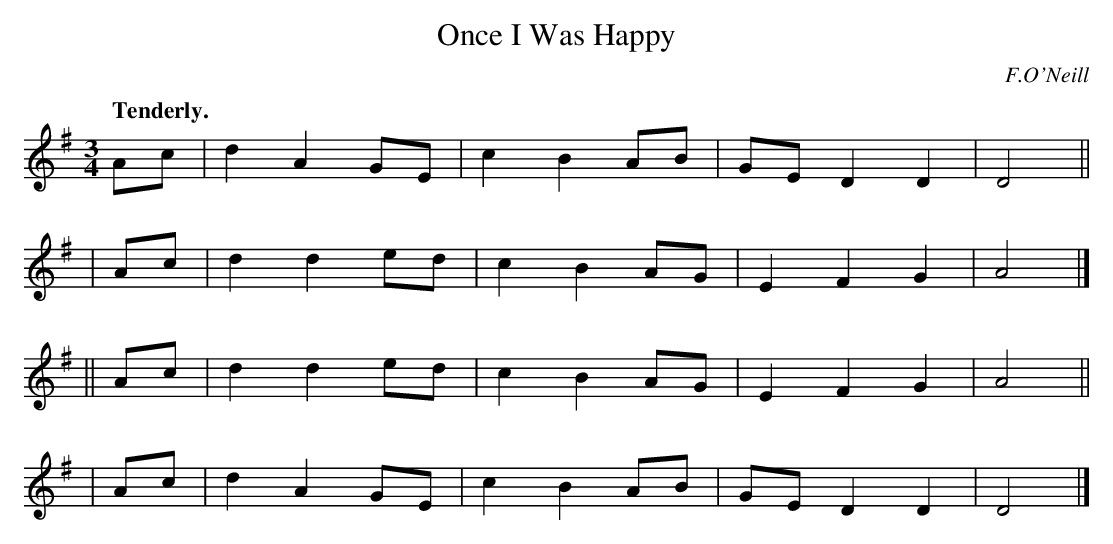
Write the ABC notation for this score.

X:1
T: Once I Was Happy
O: F.O'Neill
Q: "Tenderly."
M: 3/4
L: 1/8
K: Dmix
   Ac | d2 A2 GE | c2 B2 AB | GE D2 D2 | D4 ||
|  Ac | d2 d2 ed | c2 B2 AG | E2 F2 G2 | A4 |]
|| Ac | d2 d2 ed | c2 B2 AG | E2 F2 G2 | A4 ||
|  Ac | d2 A2 GE | c2 B2 AB | GE D2 D2 | D4 |]
